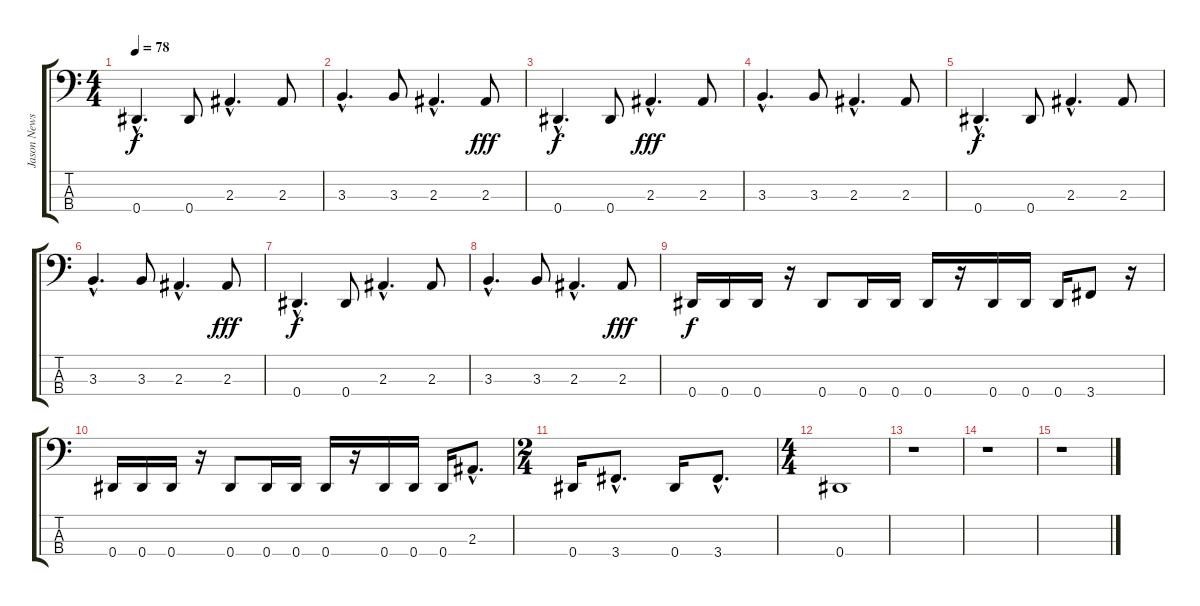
\track ("Jason Newsted" "Jason News") {instrument electricbassfinger}
\staff {score tabs}
\tuning (Gb2 Db2 Ab1 Eb1) {hide}
\ts (4 4)
\tempo 78
\clef f4
\ks c
0.4{hac}.4{d dy f} 0.4.8 2.3{hac}.4{d} 2.3.8 |
3.3{hac}.4{d} 3.3.8 2.3{hac}.4{d} 2.3.8{dy fff} |
0.4{hac}.4{d dy f} 0.4.8 2.3{hac}.4{d dy fff} 2.3.8 |
3.3{hac}.4{d} 3.3.8 2.3{hac}.4{d} 2.3.8 |
0.4{hac}.4{d dy f} 0.4.8 2.3{hac}.4{d} 2.3.8 |
3.3{hac}.4{d} 3.3.8 2.3{hac}.4{d} 2.3.8{dy fff} |
0.4{hac}.4{d dy f} 0.4.8 2.3{hac}.4{d} 2.3.8 |
3.3{hac}.4{d} 3.3.8 2.3{hac}.4{d} 2.3.8{dy fff} |
0.4.16{dy f} 0.4.16 0.4.16 r.16 0.4.8 0.4.16 0.4.16 0.4.16 r.16 0.4.16 0.4.16 0.4.16 3.4.8 r.16 |
0.4.16 0.4.16 0.4.16 r.16 0.4.8 0.4.16 0.4.16 0.4.16 r.16 0.4.16 0.4.16 0.4.16 2.3{hac}.8{d} |
\ts (2 4)
0.4.16 3.4{hac}.8{d} 0.4.16 3.4{hac}.8{d} |
\ts (4 4)
0.4.1 |
r.1 |
r.1 |
r.1
